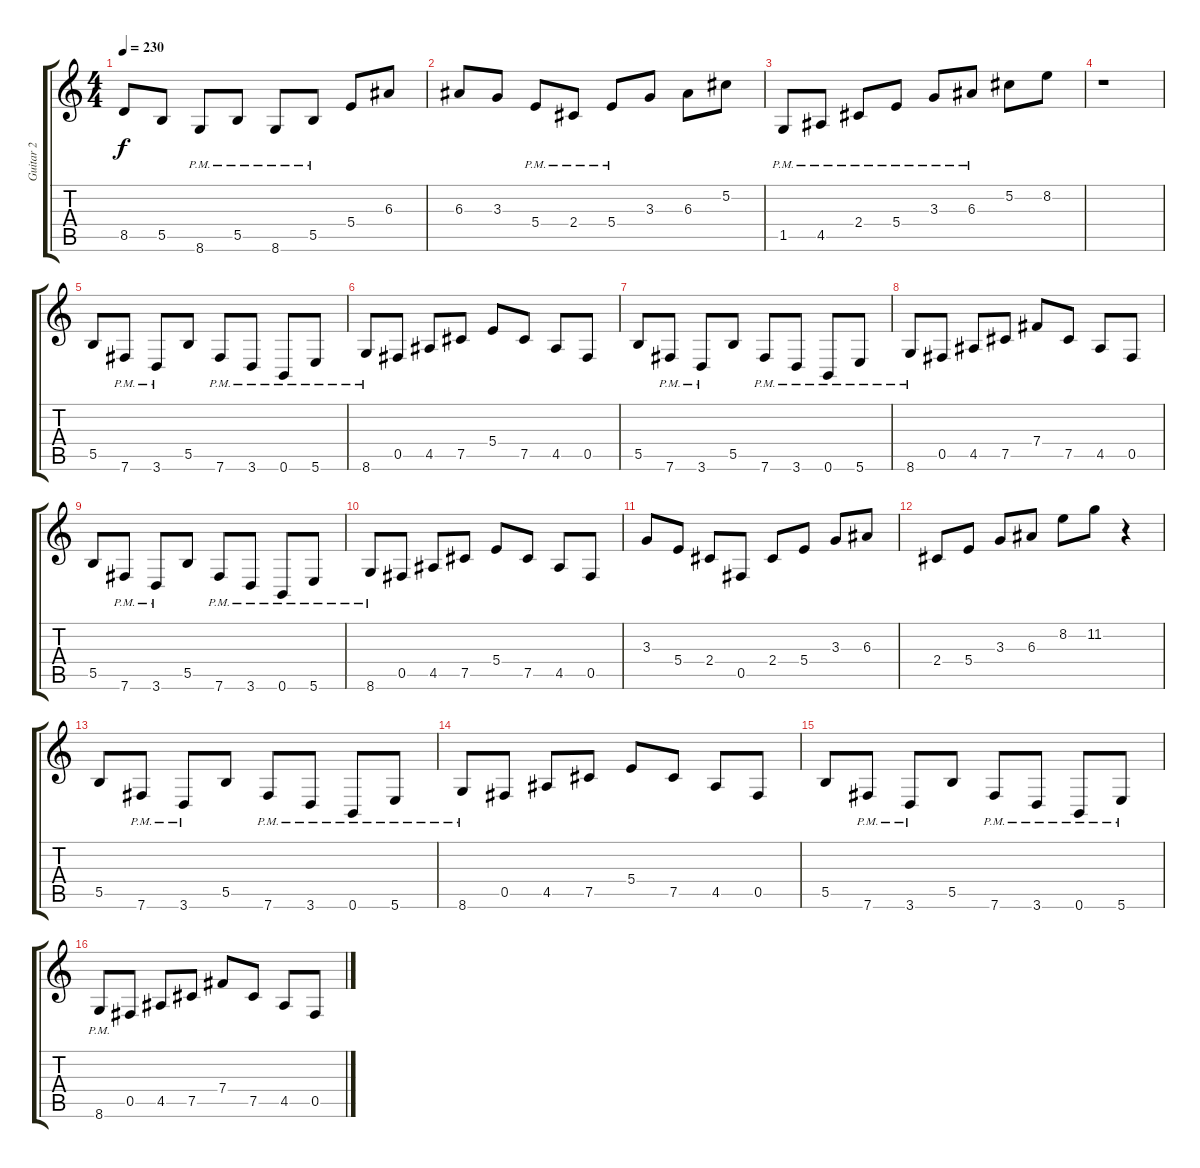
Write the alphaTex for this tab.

\track ("Guitar 2" "Guitar 2") {instrument distortionguitar}
\staff {score tabs}
\tuning (Db4 Ab3 E3 B2 Gb2 B1) {hide}
\ts (4 4)
\tempo 230
\clef g2
\ks c
8.5.8{dy f} 5.5.8 8.6{pm}.8 5.5{pm}.8 8.6{pm}.8 5.5{pm}.8 5.4.8 6.3.8 |
6.3.8 3.3.8 5.4{pm}.8 2.4{pm}.8 5.4{pm}.8 3.3.8 6.3.8 5.2.8 |
1.5{pm}.8 4.5{pm}.8 2.4{pm}.8 5.4{pm}.8 3.3{pm}.8 6.3{pm}.8 5.2.8 8.2.8 |
r.1 |
5.5.8 7.6{pm}.8 3.6{pm}.8 5.5.8 7.6{pm}.8 3.6{pm}.8 0.6{pm}.8 5.6{pm}.8 |
8.6{pm}.8 0.5.8 4.5.8 7.5.8 5.4.8 7.5.8 4.5.8 0.5.8 |
5.5.8 7.6{pm}.8 3.6{pm}.8 5.5.8 7.6{pm}.8 3.6{pm}.8 0.6{pm}.8 5.6{pm}.8 |
8.6{pm}.8 0.5.8 4.5.8 7.5.8 7.4.8 7.5.8 4.5.8 0.5.8 |
5.5.8 7.6{pm}.8 3.6{pm}.8 5.5.8 7.6{pm}.8 3.6{pm}.8 0.6{pm}.8 5.6{pm}.8 |
8.6{pm}.8 0.5.8 4.5.8 7.5.8 5.4.8 7.5.8 4.5.8 0.5.8 |
3.3.8 5.4.8 2.4.8 0.5.8 2.4.8 5.4.8 3.3.8 6.3.8 |
2.4.8 5.4.8 3.3.8 6.3.8 8.2.8 11.2.8 r.4 |
5.5.8 7.6{pm}.8 3.6{pm}.8 5.5.8 7.6{pm}.8 3.6{pm}.8 0.6{pm}.8 5.6{pm}.8 |
8.6{pm}.8 0.5.8 4.5.8 7.5.8 5.4.8 7.5.8 4.5.8 0.5.8 |
5.5.8 7.6{pm}.8 3.6{pm}.8 5.5.8 7.6{pm}.8 3.6{pm}.8 0.6{pm}.8 5.6{pm}.8 |
8.6{pm}.8 0.5.8 4.5.8 7.5.8 7.4.8 7.5.8 4.5.8 0.5.8
